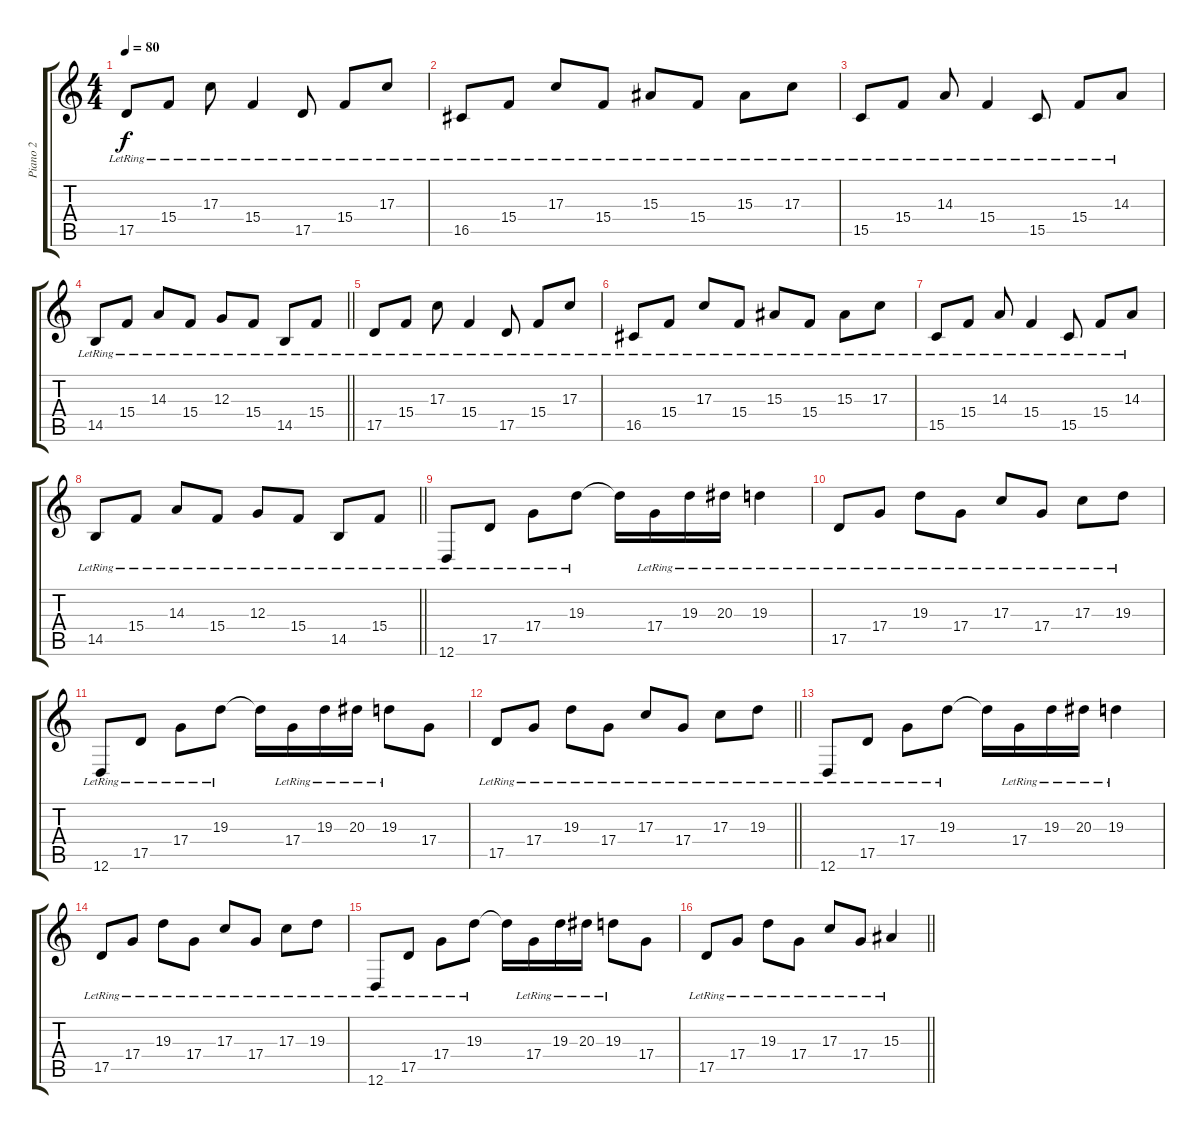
\track ("Piano 2" "Piano 2") {instrument acousticgrandpiano}
\staff {score tabs}
\tuning (E4 B3 G3 D3 A2 D2) {hide}
\ts (4 4)
\tempo 80
\clef g2
\ks c
17.5{lr}.8{dy f} 15.4{lr}.8 17.3{lr}.8 15.4{lr}.4 17.5{lr}.8 15.4{lr}.8 17.3{lr}.8 |
16.5{lr}.8 15.4{lr}.8 17.3{lr}.8 15.4{lr}.8 15.3{lr}.8 15.4{lr}.8 15.3{lr}.8 17.3{lr}.8 |
15.5{lr}.8 15.4{lr}.8 14.3{lr}.8 15.4{lr}.4 15.5{lr}.8 15.4{lr}.8 14.3{lr}.8 |
\barLineRight lightlight
14.5{lr}.8 15.4{lr}.8 14.3{lr}.8 15.4{lr}.8 12.3{lr}.8 15.4{lr}.8 14.5{lr}.8 15.4{lr}.8 |
17.5{lr}.8 15.4{lr}.8 17.3{lr}.8 15.4{lr}.4 17.5{lr}.8 15.4{lr}.8 17.3{lr}.8 |
16.5{lr}.8 15.4{lr}.8 17.3{lr}.8 15.4{lr}.8 15.3{lr}.8 15.4{lr}.8 15.3{lr}.8 17.3{lr}.8 |
15.5{lr}.8 15.4{lr}.8 14.3{lr}.8 15.4{lr}.4 15.5{lr}.8 15.4{lr}.8 14.3{lr}.8 |
\barLineRight lightlight
14.5{lr}.8 15.4{lr}.8 14.3{lr}.8 15.4{lr}.8 12.3{lr}.8 15.4{lr}.8 14.5{lr}.8 15.4{lr}.8 |
12.6{lr}.8 17.5{lr}.8 17.4{lr}.8 19.3{lr}.8 19.3{t}.16 17.4{lr}.16 19.3{lr}.16 20.3{lr}.16 19.3{lr}.4 |
17.5{lr}.8 17.4{lr}.8 19.3{lr}.8 17.4{lr}.8 17.3{lr}.8 17.4{lr}.8 17.3{lr}.8 19.3{lr}.8 |
12.6{lr}.8 17.5{lr}.8 17.4{lr}.8 19.3{lr}.8 19.3{t}.16 17.4{lr}.16 19.3{lr}.16 20.3{lr}.16 19.3{lr}.8 17.4.8 |
\barLineRight lightlight
17.5{lr}.8 17.4{lr}.8 19.3{lr}.8 17.4{lr}.8 17.3{lr}.8 17.4{lr}.8 17.3{lr}.8 19.3{lr}.8 |
12.6{lr}.8 17.5{lr}.8 17.4{lr}.8 19.3{lr}.8 19.3{t}.16 17.4{lr}.16 19.3{lr}.16 20.3{lr}.16 19.3{lr}.4 |
17.5{lr}.8 17.4{lr}.8 19.3{lr}.8 17.4{lr}.8 17.3{lr}.8 17.4{lr}.8 17.3{lr}.8 19.3{lr}.8 |
12.6{lr}.8 17.5{lr}.8 17.4{lr}.8 19.3{lr}.8 19.3{t}.16 17.4{lr}.16 19.3{lr}.16 20.3{lr}.16 19.3{lr}.8 17.4.8 |
\barLineRight lightlight
17.5{lr}.8 17.4{lr}.8 19.3{lr}.8 17.4{lr}.8 17.3{lr}.8 17.4{lr}.8 15.3{lr}.4
